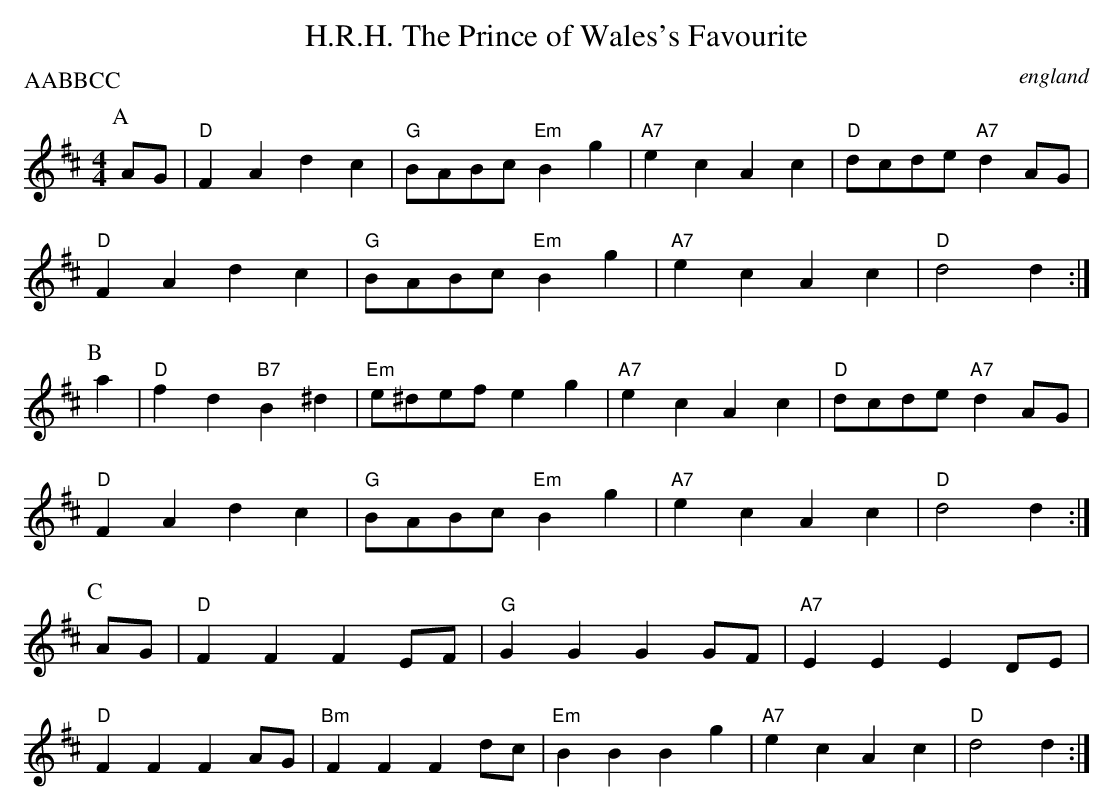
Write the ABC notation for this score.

X:1
T:H.R.H. The Prince of Wales's Favourite
O:england
P:AABBCC
M:4/4
L:1/4
K:D
P:A
A/2G/2|"D"FA dc|"G"B/2A/2B/2c/2 "Em"Bg|"A7"ec Ac|"D"d/2c/2d/2e/2 "A7"dA/2G/2|
"D"FA dc|"G"B/2A/2B/2c/2 "Em"Bg|"A7"ec Ac|"D"d2 d:|
P:B
a|"D"fd "B7"B^d|"Em"e/2^d/2e/2f/2 eg|"A7"ec Ac|"D"d/2c/2d/2e/2 "A7"dA/2G/2|
"D"FA dc|"G"B/2A/2B/2c/2 "Em"Bg|"A7"ec Ac|"D"d2 d:|
P:C
A/2G/2|"D"FF FE/2F/2|"G"GG GG/2F/2|"A7"EE ED/2E/2|
"D"FF FA/2G/2|"Bm"FF Fd/2c/2|"Em"BB Bg|"A7"ec Ac|"D"d2 d:|
